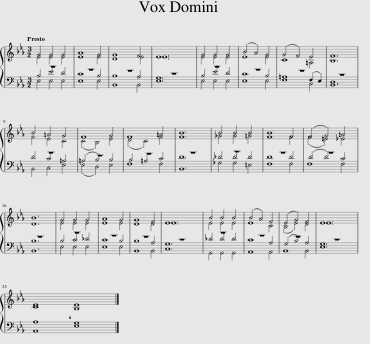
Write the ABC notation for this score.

X:1
%%score { ( 1 2 ) | ( 3 4 ) }
L:1/8
Q:1/4=184
M:3/2
I:linebreak $
K:Eb
V:1 treble
V:2 treble
V:3 bass
V:4 bass
V:1
 G4 G4 G4 | A8 G4 | G8 F4 | E12 | G4 G4 G4 | %5
 (B4 A4) G4 | (G4 F4) E4 | F12 |$ B4 =A4 G4 | F8 G4 | %10
 F8 =A4 | B12 | B4 B4 B4 | B8 F4 | (F4 G4) =A4 |$ %15
 B12 | G4 G4 G4 | A8 G4 | G8 F4 | E12 | %20
 B4 B4 B4 | (B4 A4) F4 | (E4 G4) F4 | E12 |$ E8 E8 |] %25
V:2
 E4 E4 E4 | E8 E4 | D8 E4 | E12 | E4 E4 E4 | %5
 E8 E4 | C8 =A,4 | B,12 |$ F4 E4 C4 | (C4 B,4) E4 | %10
 (D4 C4) F4 | F12 | _G4 G4 =G4 | F8 F4 | (F4 =E4) _E4 |$ %15
 D12 | E4 E4 E4 | E8 E4 | D8 D4 | E12 | %20
 E4 E4 E4 | E8 C4 | (B,4 E4) D4 | E12 |$ C8 B,8 |] %25
V:3
 B,4 E4 D4 | C8 B,4 | B,8 A,4 | G,12 | B,4 E4 D4 | %5
 C8 B,4 | =A,8 (F,2 E,2) | D,12 |$ D4 C4 =A,4 | (=A,4 B,4) B,4 | %10
 B,4 =A,4 C4 | D12 | _D4 D4 D4 | D8 D4 | (D4 D4) C4 |$ %15
 B,12 | B,4 C4 _D4 | C8 B,4 | B,8 A,4 | G,12 | %20
 _D4 D4 D4 | C8 A,4 | (G,4 B,4) A,4 | G,12 |$ A,8 G,8 |] %25
V:4
 E,4 E,4 E,4 | E,8 E,4 | B,,8 B,,4 | E,12 | E,4 E,4 E,4 | %5
 E,8 E,4 | F,8 C,4 | B,,12 |$ B,,4 C,4 E,4 | (E,4 D,4) E,4 | %10
 F,8 F,4 | B,,12 | _G,4 G,4 =E,4 | F,8 F,4 | F,8 F,4 |$ %15
 B,,12 | E,4 E,4 E,4 | E,8 E,4 | B,,8 B,,4 | C,12 | %20
 G,,4 G,,4 G,,4 | A,,8 A,,4 | B,,8 B,,4 | E,12 |$ A,,8 E,8 |] %25
